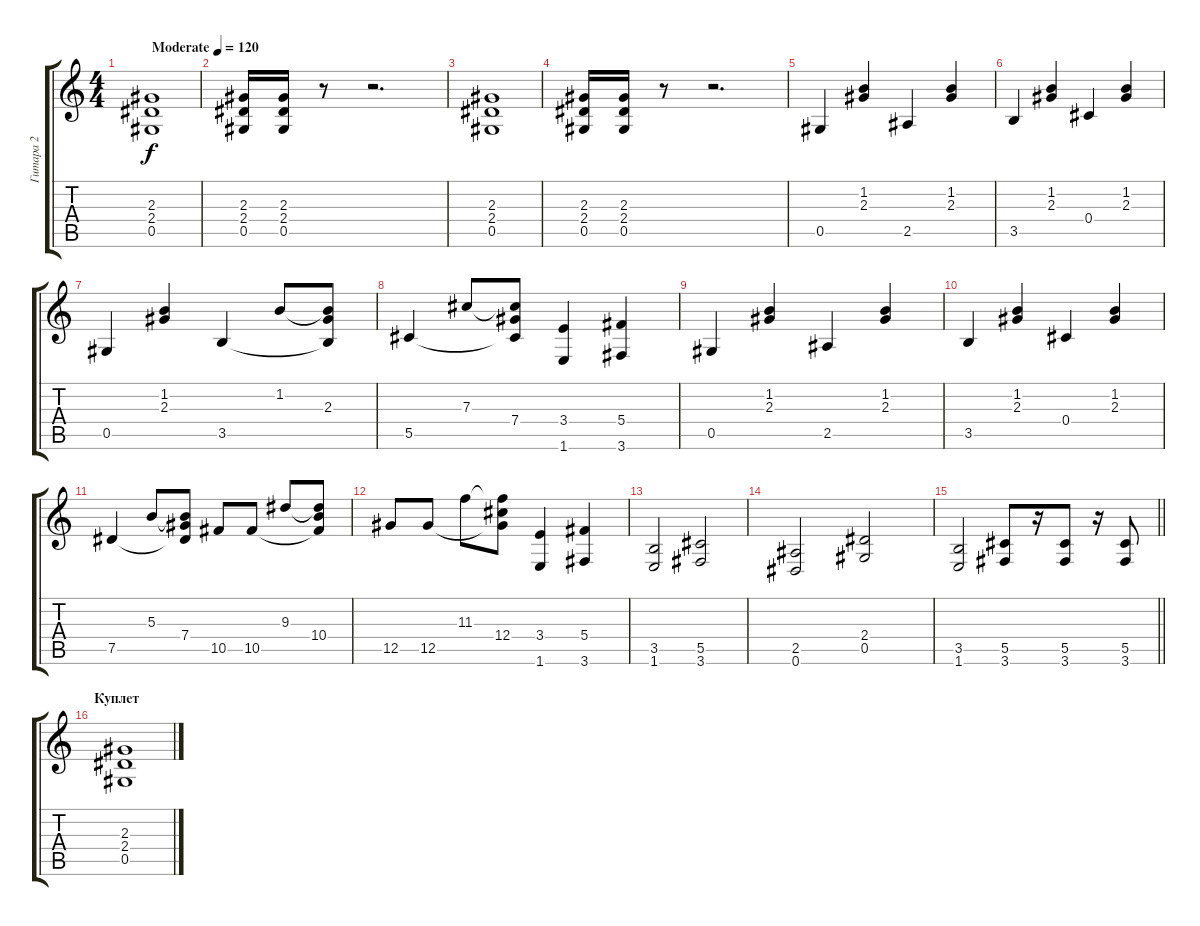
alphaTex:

\track ("Гитара 2" "Гитара 2") {instrument distortionguitar}
\staff {score tabs}
\tuning (Eb4 Bb3 Gb3 Db3 Ab2 Eb2) {hide}
\ts (4 4)
\tempo (120 "Moderate")
\clef g2
\ks c
(2.3 2.4 0.5).1{dy f instrument distortionguitar} |
(2.3 2.4 0.5).16 (2.3 2.4 0.5).16 r.8 r.2{d} |
(2.3 2.4 0.5).1 |
(2.3 2.4 0.5).16 (2.3 2.4 0.5).16 r.8 r.2{d} |
0.5.4 (1.2 2.3).4 2.5.4 (1.2 2.3).4 |
3.5.4 (1.2 2.3).4 0.4.4 (1.2 2.3).4 |
0.5.4 (1.2 2.3).4 3.5.4 1.2.8 (1.2{t} 2.3 3.5{t}).8 |
5.5.4 7.3.8 (7.3{t} 7.4 5.5{t}).8 (3.4 1.6).4 (5.4 3.6).4 |
0.5.4 (1.2 2.3).4 2.5.4 (1.2 2.3).4 |
3.5.4 (1.2 2.3).4 0.4.4 (1.2 2.3).4 |
7.5.4 5.3.8 (5.3{t} 7.4 7.5{t}).8 10.5.8 10.5.8 9.3.8 (9.3{t} 10.4 10.5{t}).8 |
12.5.8 12.5.8 11.3.8 (11.3{t} 12.4 12.5{t}).8 (3.4 1.6).4 (5.4 3.6).4 |
(3.5 1.6).2 (5.5 3.6).2 |
(2.5 0.6).2 (2.4 0.5).2 |
\barLineRight lightlight
(3.5 1.6).2 (5.5 3.6).8 r.16 (5.5 3.6).8 r.16 (5.5 3.6).8 |
\section ("" "Куплет")
(2.3 2.4 0.5).1
